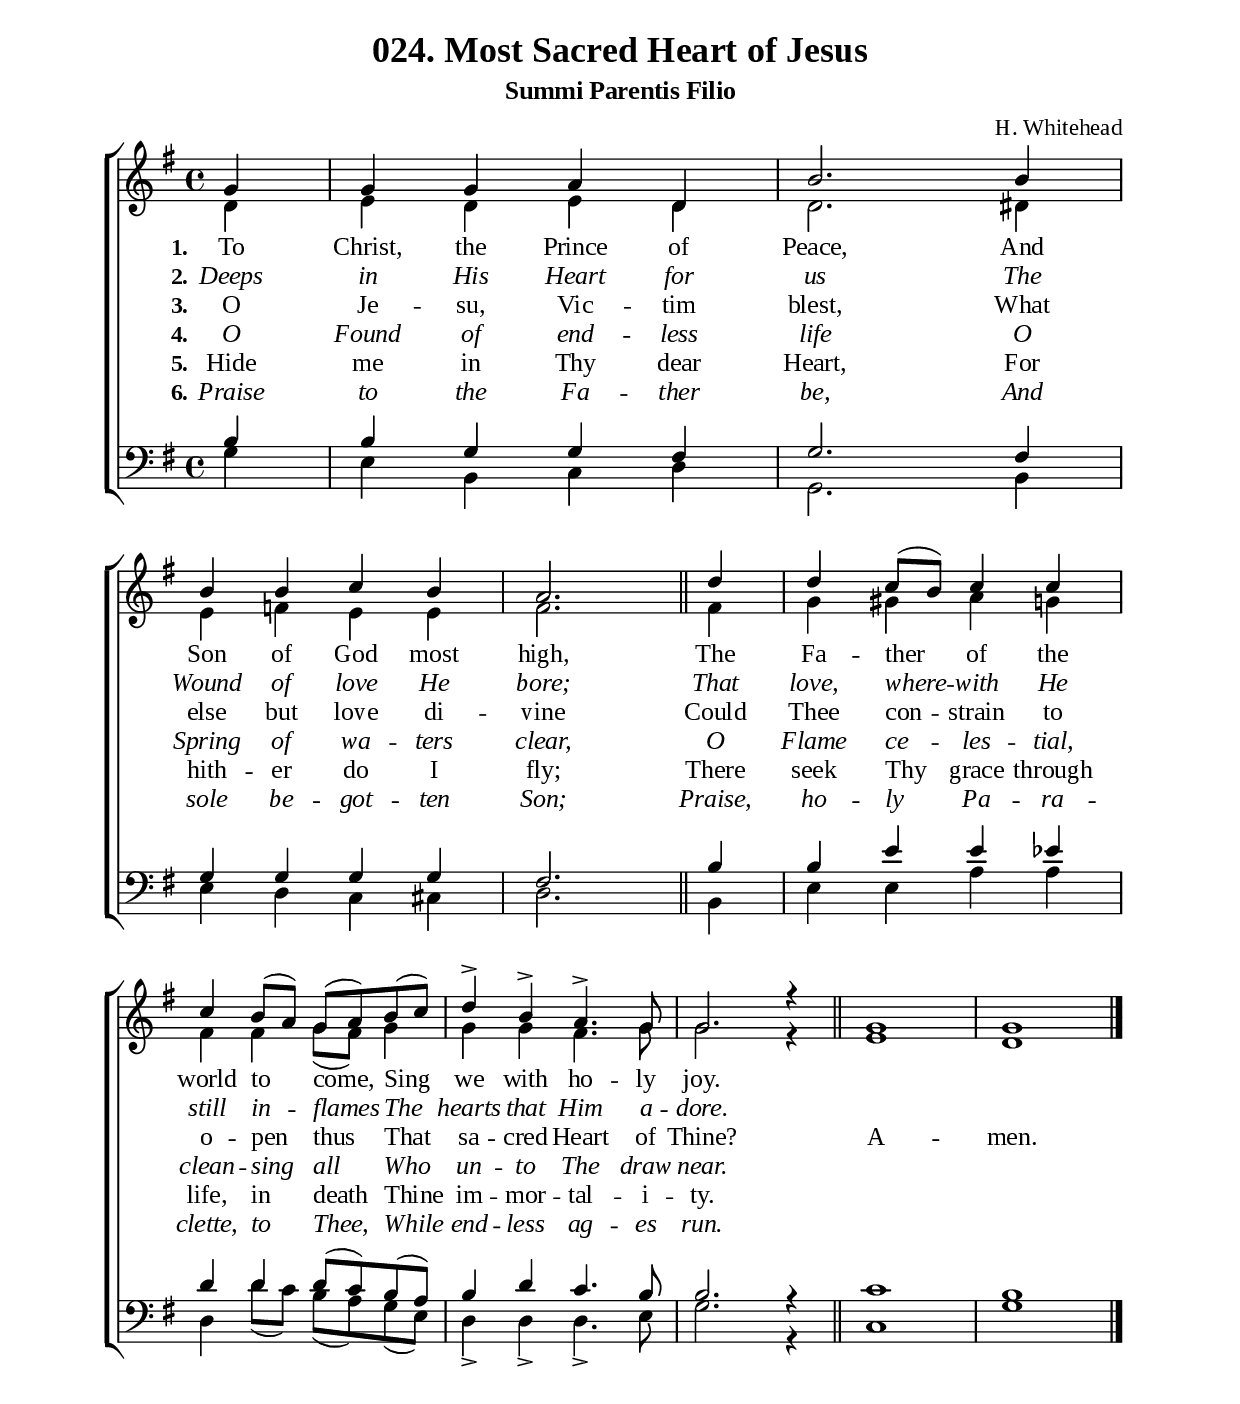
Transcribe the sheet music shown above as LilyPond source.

%%%%%%%%%%%%%%%%%%%%%%%%%%%%%
% CONTENTS OF THIS DOCUMENT
% 1. Common settings
% 2. Soprano verse music
% 3. Alto verse music
% 4. Tenor verse music
% 5. Basso verse music
% 6. Verse lyrics
% 7. Layout
%%%%%%%%%%%%%%%%%%%%%%%%%%%%%

%%%%%%%%%%%%%%%%%%%%%%%%%%%%%
% 1. Common settings
%%%%%%%%%%%%%%%%%%%%%%%%%%%%%
\version "2.18.2"

\header {
  title = "024. Most Sacred Heart of Jesus"
  subtitle = "Summi Parentis Filio"
  %poet = ""
  composer = "H. Whitehead"
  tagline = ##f
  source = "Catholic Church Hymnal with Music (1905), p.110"
  %site = ""
}

globalSettings= {
  \key g \major
  \time 4/4
  %\override Score.BarNumber.break-visibility = ##(#t #t #t)
  \override Score.BarNumber.break-visibility = ##(#f #f #f)
}

verseSettings = {
  \phrasingSlurDashed
}

\paper {
  #(set-paper-size "a4")
  top-margin = 15\mm
  bottom-margin = 15\mm
  left-margin = 20\mm
  right-margin = 20\mm
  indent = #0
  #(define fonts
	 (make-pango-font-tree "Liberation Serif"
	 		       "Liberation Serif"
			       "Liberation Serif"
			       (/ 20 20)))
}

printItalic = \with {
  \override LyricText.font-shape = #'italic
}

%%%%%%%%%%%%%%%%%%%%%%%%%%%%%
% 2. Soprano verse music
%%%%%%%%%%%%%%%%%%%%%%%%%%%%%
musicVerseSoprano = \relative c' {
\partial 4 g'4 |
%{  1 %} g g a d, |
%{  2 %} b'2. b4 \break \bar "|"
%{  3 %} b b c b |
%{  4 %} a2. \bar "||" d4 |
%{  5 %} d c8 (b) c4 c \break \bar "|"
%{  6 %} c b8 (a) g (a) b (c) |
%{  7 %} d4-> b-> a4.-> g8 |
%{  8 %} g2. r4 \bar "||"
%{  9 %} g1 |
%{ 10 %} g1 \bar "|."

  }

%%%%%%%%%%%%%%%%%%%%%%%%%%%%%
% 3. Alto verse music
%%%%%%%%%%%%%%%%%%%%%%%%%%%%%
musicVerseAlto = \relative c' {
\partial 4 d4 |
%{  1 %} e d e d |
%{  2 %} d2. dis4 |
%{  3 %} e f e e |
%{  4 %} fis2. fis4 |
%{  5 %} g gis a g |
%{  6 %} fis fis g8 (fis) g4 |
%{  7 %} g g fis4. g8 |
%{  8 %} g2. r4 |
%{  9 %} e1 |
%{ 10 %} d1
}

%%%%%%%%%%%%%%%%%%%%%%%%%%%%%
% 4. Tenor verse music
%%%%%%%%%%%%%%%%%%%%%%%%%%%%%
musicVerseTenor = \relative c' {
\partial 4 b4 |
%{  1 %} b g g fis |
%{  2 %} g2. fis4 |
%{  3 %} g g g g |
%{  4 %} fis2. b4 |
%{  5 %} b e e ees |
%{  6 %} d d d8 (c) b (a) |
%{  7 %} b4 d c4. b8 |
%{  8 %} b2. r4 |
%{  9 %} c1 |
%{ 10 %} b1
}

%%%%%%%%%%%%%%%%%%%%%%%%%%%%%
% 5. Basso verse music
%%%%%%%%%%%%%%%%%%%%%%%%%%%%%
musicVerseBasso = \relative c {
\partial 4 g'4 |
%{  1 %} e b c d |
%{  2 %} g,2. b4 |
%{  3 %} e d c cis |
%{  4 %} d2. b4 |
%{  5 %} e e a a |
%{  6 %} d, d'8 (c) b (a) g (e) |
%{  7 %} d4-> d-> d4.-> e8 |
%{  8 %} g2. r4 |
%{  9 %} c,1 |
%{ 10 %} g'1
  }

%%%%%%%%%%%%%%%%%%%%%%%%%%%%%
% 6. Verse lyrics
%%%%%%%%%%%%%%%%%%%%%%%%%%%%%
lyricVerseOne = \lyricmode {
  \set stanza = #"1."
  To Christ, the Prince of Peace,
  And Son of God most high,
  The Fa -- ther of the world to come,
  Sing we with ho -- ly joy.
}

lyricVerseTwo = \lyricmode {
  \set stanza = #"2."
  Deeps in His Heart for us
  The Wound of love He bore;
  That love, where -- with He still in -- flames
  The hearts that Him a -- dore.
}

lyricVerseThree = \lyricmode {
  \set stanza = #"3."
 O Je -- su, Vic -- tim blest,
 What else but love di -- vine
 Could Thee con -- strain to o -- pen thus
 That sa -- cred Heart of Thine? A -- men.
}

lyricVerseFour = \lyricmode {
  \set stanza = #"4."
  O Found of end -- less life
  O Spring of wa -- ters clear,
  O Flame ce -- les -- tial, clean -- sing all
  Who un -- to The draw near.
}

lyricVerseFive = \lyricmode {
  \set stanza = #"5."
  Hide me in Thy dear Heart,
  For hith -- er do I fly;
  There seek Thy grace through life, in death
  Thine im -- mor -- tal -- i -- ty.
}

lyricVerseSix = \lyricmode {
  \set stanza = #"6."
  Praise to the Fa -- ther be,
  And sole be -- got -- ten Son;
  Praise, ho -- ly Pa -- ra -- clette, to Thee,
  While end -- less ag -- es run.
}

%%%%%%%%%%%%%%%%%%%%%%%%%%%%%
% 7. Layout
%%%%%%%%%%%%%%%%%%%%%%%%%%%%%
\score {
    \new ChoirStaff <<
      \new Staff <<
        \clef "treble"
        \new Voice = "soprano" {
          \voiceOne \globalSettings \verseSettings \stemUp \slurUp \musicVerseSoprano
        }
        \new Voice = "alto" {
          \voiceTwo \globalSettings \verseSettings \stemDown \slurDown \musicVerseAlto
        }
      >>
      \new Lyrics \lyricsto soprano \lyricVerseOne
      \new Lyrics \printItalic \lyricsto soprano \lyricVerseTwo
      \new Lyrics \lyricsto soprano \lyricVerseThree
      \new Lyrics \printItalic \lyricsto soprano \lyricVerseFour
      \new Lyrics \lyricsto soprano \lyricVerseFive
      \new Lyrics \printItalic \lyricsto soprano \lyricVerseSix
      \new Staff <<
        \clef "bass"
        \new Voice = "tenor" {
          \voiceOne \globalSettings \verseSettings \stemUp \slurUp \musicVerseTenor
        }
        \new Voice = "basso" {
          \voiceTwo \globalSettings \verseSettings \stemDown \slurDown \musicVerseBasso
        }
      >>
    >>
}

